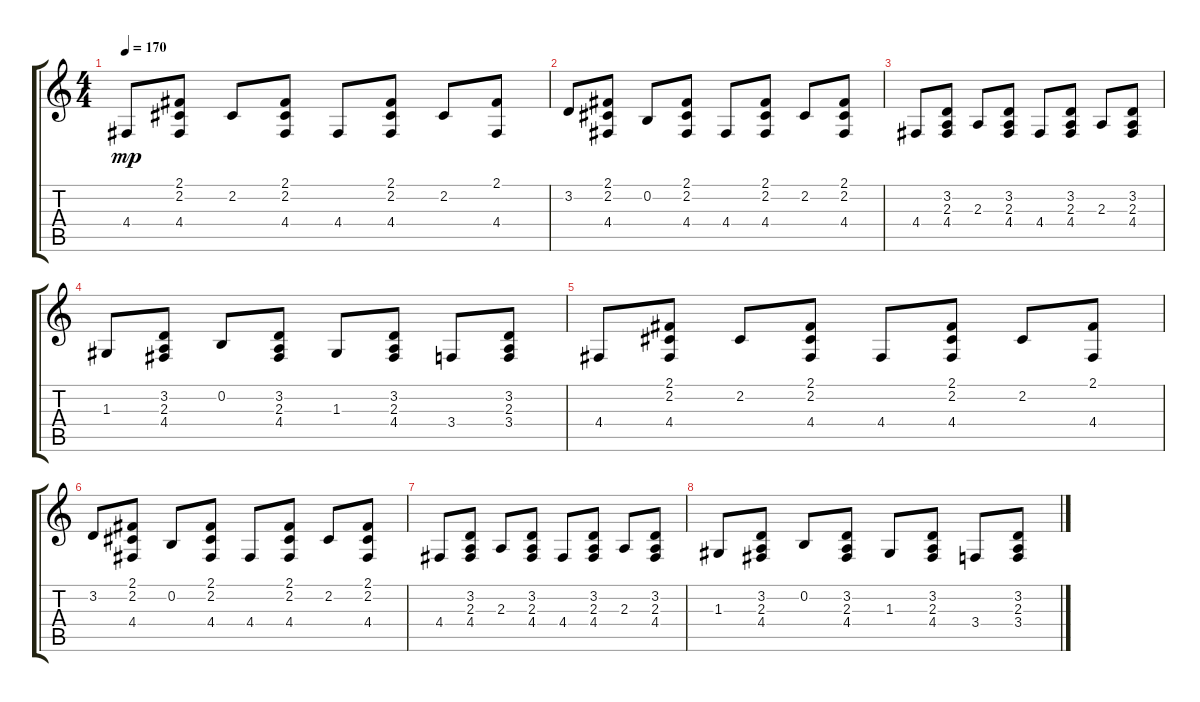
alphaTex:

\track "" {instrument accordion}
\staff {score tabs}
\tuning (E4 B3 G3 D3 A2 E2) {hide}
\ts (4 4)
\tempo 170
\clef g2
\ks c
4.4.8{dy mp} (2.1 2.2 4.4).8 2.2.8 (2.1 2.2 4.4).8 4.4.8 (2.1 2.2 4.4).8 2.2.8 (2.1 4.4).8 |
3.2.8 (2.1 2.2 4.4).8 0.2.8 (2.1 2.2 4.4).8 4.4.8 (2.1 2.2 4.4).8 2.2.8 (2.1 2.2 4.4).8 |
4.4.8 (3.2 2.3 4.4).8 2.3.8 (3.2 2.3 4.4).8 4.4.8 (3.2 2.3 4.4).8 2.3.8 (3.2 2.3 4.4).8 |
1.3.8 (3.2 2.3 4.4).8 0.2.8 (3.2 2.3 4.4).8 1.3.8 (3.2 2.3 4.4).8 3.4.8 (3.2 2.3 3.4).8 |
4.4.8 (2.1 2.2 4.4).8 2.2.8 (2.1 2.2 4.4).8 4.4.8 (2.1 2.2 4.4).8 2.2.8 (2.1 4.4).8 |
3.2.8 (2.1 2.2 4.4).8 0.2.8 (2.1 2.2 4.4).8 4.4.8 (2.1 2.2 4.4).8 2.2.8 (2.1 2.2 4.4).8 |
4.4.8 (3.2 2.3 4.4).8 2.3.8 (3.2 2.3 4.4).8 4.4.8 (3.2 2.3 4.4).8 2.3.8 (3.2 2.3 4.4).8 |
1.3.8 (3.2 2.3 4.4).8 0.2.8 (3.2 2.3 4.4).8 1.3.8 (3.2 2.3 4.4).8 3.4.8 (3.2 2.3 3.4).8
